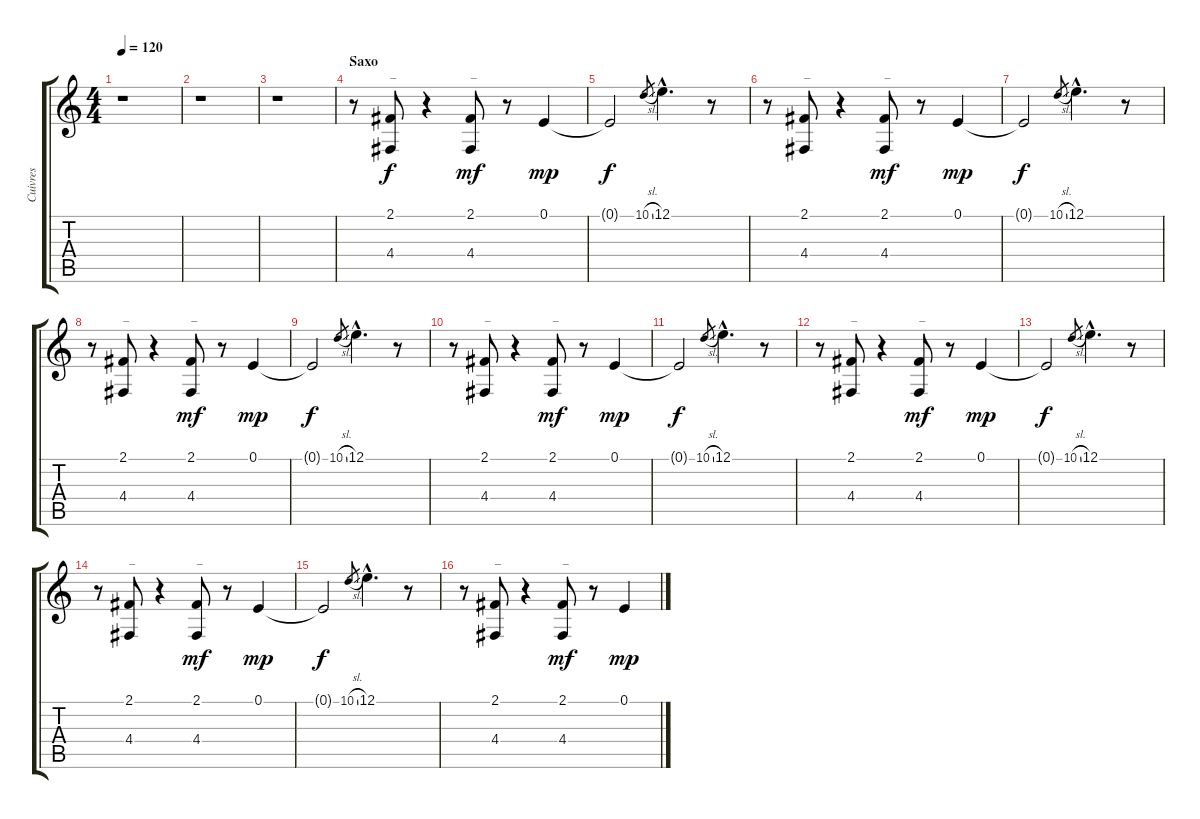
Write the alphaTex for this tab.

\track ("Cuivres" "Cuivres") {instrument brasssection}
\staff {score tabs}
\tuning (E4 B3 G3 D3 A2 E2) {hide}
\ts (4 4)
\tempo 120
\clef g2
\ks c
r.1{dy ff} |
r.1 |
r.1 |
\section ("" "Saxo")
r.8 (2.1 4.4).8{txt "_" dy f} r.4 (2.1 4.4).8{txt "_" dy mf} r.8 0.1.4{dy mp} |
0.1{t}.2{dy f} 10.1{sl}.8{gr} 12.1{hac}.4{d} r.8 |
r.8 (2.1 4.4).8{txt "_"} r.4 (2.1 4.4).8{txt "_" dy mf} r.8 0.1.4{dy mp} |
0.1{t}.2{dy f} 10.1{sl}.8{gr} 12.1{hac}.4{d} r.8 |
r.8 (2.1 4.4).8{txt "_"} r.4 (2.1 4.4).8{txt "_" dy mf} r.8 0.1.4{dy mp} |
0.1{t}.2{dy f} 10.1{sl}.8{gr} 12.1{hac}.4{d} r.8 |
r.8 (2.1 4.4).8{txt "_"} r.4 (2.1 4.4).8{txt "_" dy mf} r.8 0.1.4{dy mp} |
0.1{t}.2{dy f} 10.1{sl}.8{gr} 12.1{hac}.4{d} r.8 |
r.8 (2.1 4.4).8{txt "_"} r.4 (2.1 4.4).8{txt "_" dy mf} r.8 0.1.4{dy mp} |
0.1{t}.2{dy f} 10.1{sl}.8{gr} 12.1{hac}.4{d} r.8 |
r.8 (2.1 4.4).8{txt "_"} r.4 (2.1 4.4).8{txt "_" dy mf} r.8 0.1.4{dy mp} |
0.1{t}.2{dy f} 10.1{sl}.8{gr} 12.1{hac}.4{d} r.8 |
r.8 (2.1 4.4).8{txt "_"} r.4 (2.1 4.4).8{txt "_" dy mf} r.8 0.1.4{dy mp}
